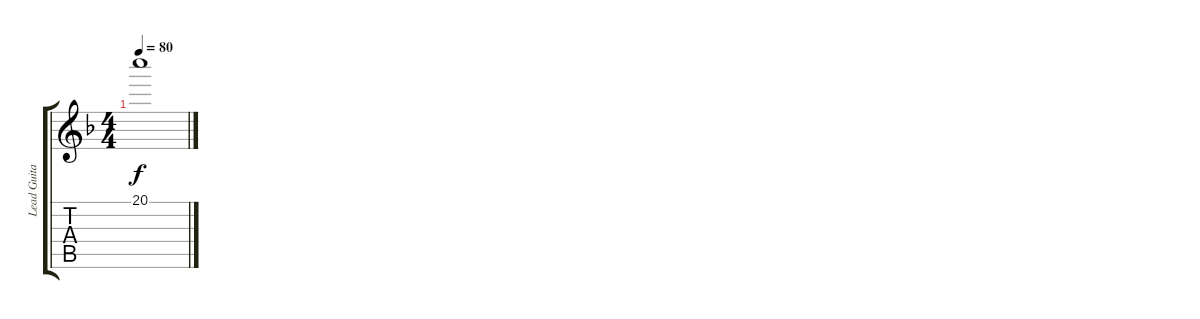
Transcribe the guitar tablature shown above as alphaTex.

\track ("Lead Guitar" "Lead Guita") {instrument overdrivenguitar}
\staff {score tabs}
\tuning (E4 B3 G3 D3 A2 D2) {hide}
\ts (4 4)
\tempo 80
\clef g2
\ks f
20.1{t}.1{dy f}
